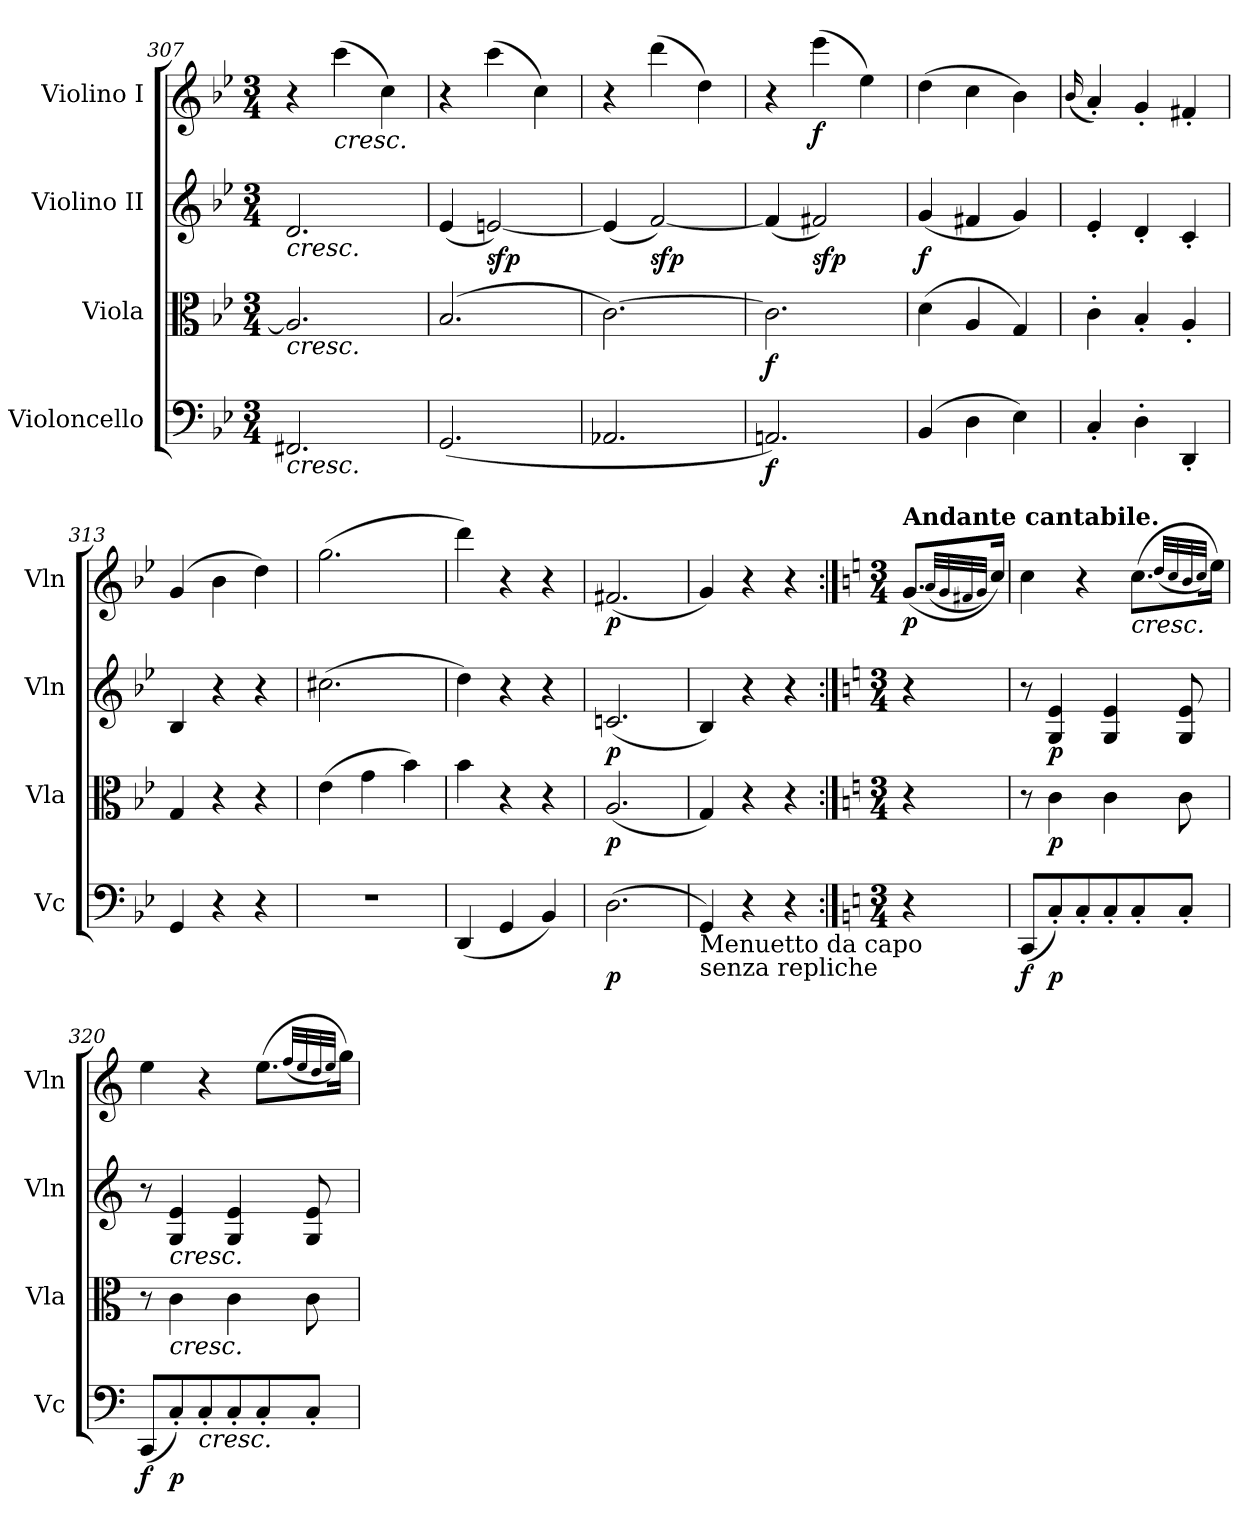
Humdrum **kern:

**kern	**dynam	**kern	**dynam	**kern	**dynam	**kern	**dynam
*part4	*part4	*part3	*part3	*part2	*part2	*part1	*part1
*staff4	*staff4	*staff3	*staff3	*staff2	*staff2	*staff1	*staff1
*I"Violoncello	*	*I"Viola	*	*I"Violino II	*	*I"Violino I	*
*I'Vc	*	*I'Vla	*	*I'Vln	*	*I'Vln	*
*clefF4	*	*clefC3	*	*clefG2	*	*clefG2	*
*k[b-e-]	*	*k[b-e-]	*	*k[b-e-]	*	*k[b-e-]	*
*M3/4	*	*M3/4	*	*M3/4	*	*M3/4	*
=307	=307	=307	=307	=307	=307	=307	=307
!	!	!	!	!LO:TX:b:i:t=cresc.	!	!	!
!	!	!LO:TX:b:i:t=cresc.	!	!	!	!	!
!LO:TX:b:i:t=cresc.	!	!	!	!	!	!	!
2.FF#X	.	2.A]	.	2.d	.	4r	.
!	!	!	!	!	!	!LO:TX:b:i:t=cresc.	!
.	.	.	.	.	.	(4ccc	.
.	.	.	.	.	.	4cc)	.
=308	=308	=308	=308	=308	=308	=308	=308
(2.GG	.	(2.B-	.	(4e-	.	4r	.
.	.	.	.	[2en)	sfp	(4ccc	.
.	.	.	.	.	.	4cc)	.
=309	=309	=309	=309	=309	=309	=309	=309
2.AA-X	.	[2.c)	.	(4e]	.	4r	.
.	.	.	.	[2f)	sfp	(4ddd	.
.	.	.	.	.	.	4dd)	.
=310	=310	=310	=310	=310	=310	=310	=310
2.AAn)	f	2.c]	f	(4f]	.	4r	.
.	.	.	.	2f#X)	sfp	(4eee-	f
.	.	.	.	.	.	4ee-)	.
=311	=311	=311	=311	=311	=311	=311	=311
(4BB-	.	(4d	.	(4g	f	(4dd	.
4D	.	4A	.	4f#X	.	4cc	.
4E-)	.	4G)	.	4g)	.	4b-)	.
=312	=312	=312	=312	=312	=312	=312	=312
.	.	.	.	.	.	(16qqb-/	.
4C'	.	4c'	.	4e-'	.	4a')	.
4D'	.	4B-'	.	4d'	.	4g'	.
4DD'	.	4A'	.	4c'	.	4f#X'	.
=313	=313	=313	=313	=313	=313	=313	=313
4GG	.	4G	.	4B-	.	(4g	.
4r	.	4r	.	4r	.	4b-	.
4r	.	4r	.	4r	.	4dd)	.
=314	=314	=314	=314	=314	=314	=314	=314
2.r	.	(4e-	.	(2.cc#X	.	(2.gg	.
.	.	4g	.	.	.	.	.
.	.	4b-)	.	.	.	.	.
=315	=315	=315	=315	=315	=315	=315	=315
(4DD	.	4b-	.	4dd)	.	4ddd)	.
4GG	.	4r	.	4r	.	4r	.
4BB-)	.	4r	.	4r	.	4r	.
=316	=316	=316	=316	=316	=316	=316	=316
(2.D	p	(2.A	p	(2.cn	p	(2.f#X	p
=317	=317	=317	=317	=317	=317	=317	=317
!LO:TX:b:t=Menuetto da capo\nsenza repliche	!	!	!	!	!	!	!
4GG)	.	4G)	.	4B-)	.	4g)	.
4r	.	4r	.	4r	.	4r	.
4r	.	4r	.	4r	.	4r	.
=318:|!	=318:|!	=318:|!	=318:|!	=318:|!	=318:|!	=318:|!	=318:|!
*k[]	*	*k[]	*	*k[]	*	*k[]	*
*M3/4	*	*M3/4	*	*M3/4	*	*M3/4	*
!	!	!	!	!	!	!LO:TX:a:B:t=Andante cantabile.	!
4r	.	4r	.	4r	.	(8.gL	p
.	.	.	.	.	.	(32qqa/LLL	.
.	.	.	.	.	.	32qqg/	.
.	.	.	.	.	.	32qqf#X/	.
.	.	.	.	.	.	32qqg/JJJ)	.
.	.	.	.	.	.	16ccJk)	.
=319	=319	=319	=319	=319	=319	=319	=319
(8CCL	f	8r	.	8r	.	4cc	.
8C')	p	4c	p	4G 4e	p	.	.
8C'	.	.	.	.	.	4r	.
8C'	.	4c	.	4G 4e	.	.	.
!	!	!	!	!	!	!LO:TX:b:i:t=cresc.	!
8C'	.	.	.	.	.	(8.ccL	.
8C'J	.	8c	.	8G 8e	.	.	.
.	.	.	.	.	.	(32qqdd/LLL	.
.	.	.	.	.	.	32qqcc/	.
.	.	.	.	.	.	32qqb/	.
.	.	.	.	.	.	32qqcc/JJJ)	.
.	.	.	.	.	.	16eeJk)	.
=320	=320	=320	=320	=320	=320	=320	=320
(8CCL	f	8r	.	8r	.	4ee	.
!	!	!	!	!LO:TX:b:i:t=cresc.	!	!	!
!	!	!LO:TX:b:i:t=cresc.	!	!	!	!	!
8C')	p	4c	.	4G 4e	.	.	.
!LO:TX:b:i:t=cresc.	!	!	!	!	!	!	!
8C'	.	.	.	.	.	4r	.
8C'	.	4c	.	4G 4e	.	.	.
8C'	.	.	.	.	.	(8.eeL	.
8C'J	.	8c	.	8G 8e	.	.	.
.	.	.	.	.	.	(32qqff/LLL	.
.	.	.	.	.	.	32qqee/	.
.	.	.	.	.	.	32qqdd/	.
.	.	.	.	.	.	32qqee/JJJ)	.
.	.	.	.	.	.	16ggJk)	.
=	=	=	=	=	=	=	=
*-	*-	*-	*-	*-	*-	*-	*-
